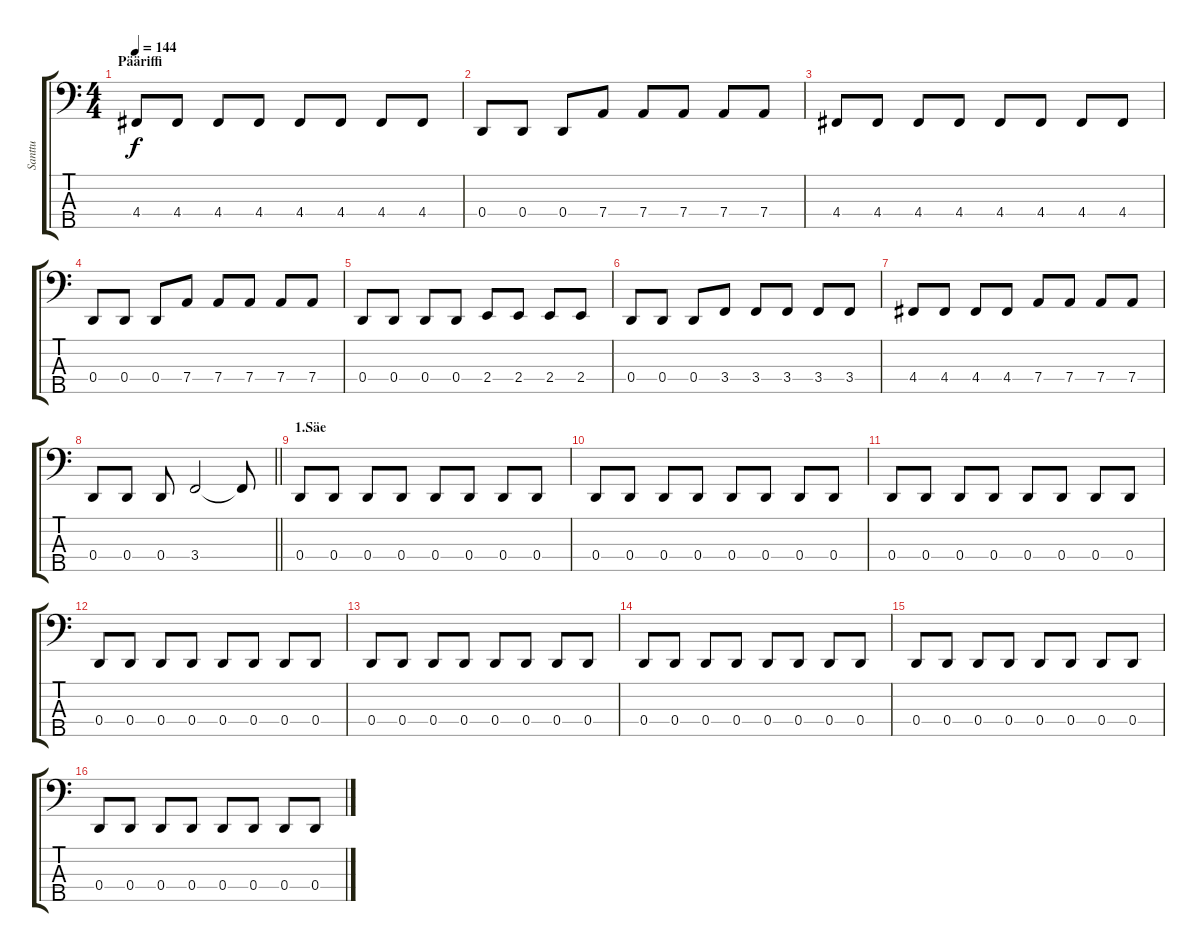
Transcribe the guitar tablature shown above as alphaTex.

\track ("Santtu" "Santtu") {instrument electricbasspick}
\staff {score tabs}
\tuning (G2 D2 A1 D1 A0) {hide}
\ts (4 4)
\section ("" "Pääriffi")
\tempo 144
\clef f4
\ks c
4.4.8{dy f instrument electricbasspick} 4.4.8 4.4.8 4.4.8 4.4.8 4.4.8 4.4.8 4.4.8 |
0.4.8 0.4.8 0.4.8 7.4.8 7.4.8 7.4.8 7.4.8 7.4.8 |
4.4.8 4.4.8 4.4.8 4.4.8 4.4.8 4.4.8 4.4.8 4.4.8 |
0.4.8 0.4.8 0.4.8 7.4.8 7.4.8 7.4.8 7.4.8 7.4.8 |
0.4.8 0.4.8 0.4.8 0.4.8 2.4.8 2.4.8 2.4.8 2.4.8 |
0.4.8 0.4.8 0.4.8 3.4.8 3.4.8 3.4.8 3.4.8 3.4.8 |
4.4.8 4.4.8 4.4.8 4.4.8 7.4.8 7.4.8 7.4.8 7.4.8 |
\barLineRight lightlight
0.4.8 0.4.8 0.4.8 3.4.2 3.4{t}.8 |
\section ("" "1.Säe")
0.4.8 0.4.8 0.4.8 0.4.8 0.4.8 0.4.8 0.4.8 0.4.8 |
0.4.8 0.4.8 0.4.8 0.4.8 0.4.8 0.4.8 0.4.8 0.4.8 |
0.4.8 0.4.8 0.4.8 0.4.8 0.4.8 0.4.8 0.4.8 0.4.8 |
0.4.8 0.4.8 0.4.8 0.4.8 0.4.8 0.4.8 0.4.8 0.4.8 |
0.4.8 0.4.8 0.4.8 0.4.8 0.4.8 0.4.8 0.4.8 0.4.8 |
0.4.8 0.4.8 0.4.8 0.4.8 0.4.8 0.4.8 0.4.8 0.4.8 |
0.4.8 0.4.8 0.4.8 0.4.8 0.4.8 0.4.8 0.4.8 0.4.8 |
0.4.8 0.4.8 0.4.8 0.4.8 0.4.8 0.4.8 0.4.8 0.4.8
